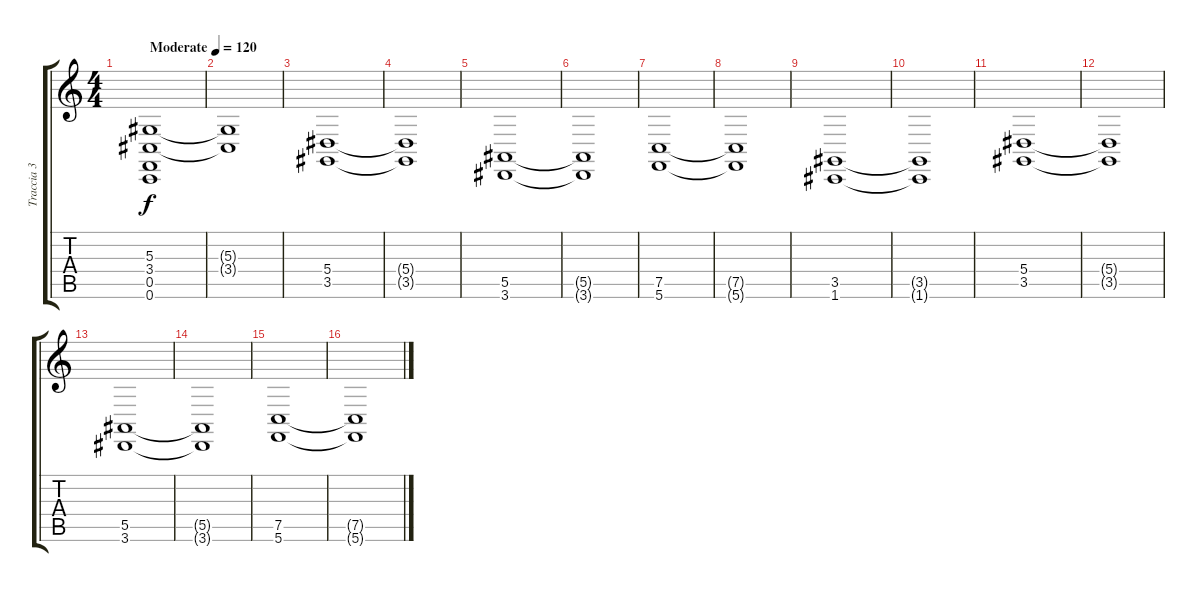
\track ("Traccia 3" "Traccia 3") {instrument stringensemble2}
\staff {score tabs}
\tuning (C4 G3 Eb3 Bb2 F2 C2) {hide}
\ts (4 4)
\tempo (120 "Moderate")
\clef g2
\ks c
(5.3 3.4 0.5 0.6).1{dy f instrument stringensemble2} |
(5.3{t} 3.4{t}).1 |
(5.4 3.5).1 |
(5.4{t} 3.5{t}).1 |
(5.5 3.6).1 |
(5.5{t} 3.6{t}).1 |
(7.5 5.6).1 |
(7.5{t} 5.6{t}).1 |
(3.5 1.6).1 |
(3.5{t} 1.6{t}).1 |
(5.4 3.5).1 |
(5.4{t} 3.5{t}).1 |
(5.5 3.6).1 |
(5.5{t} 3.6{t}).1 |
(7.5 5.6).1 |
(7.5{t} 5.6{t}).1
